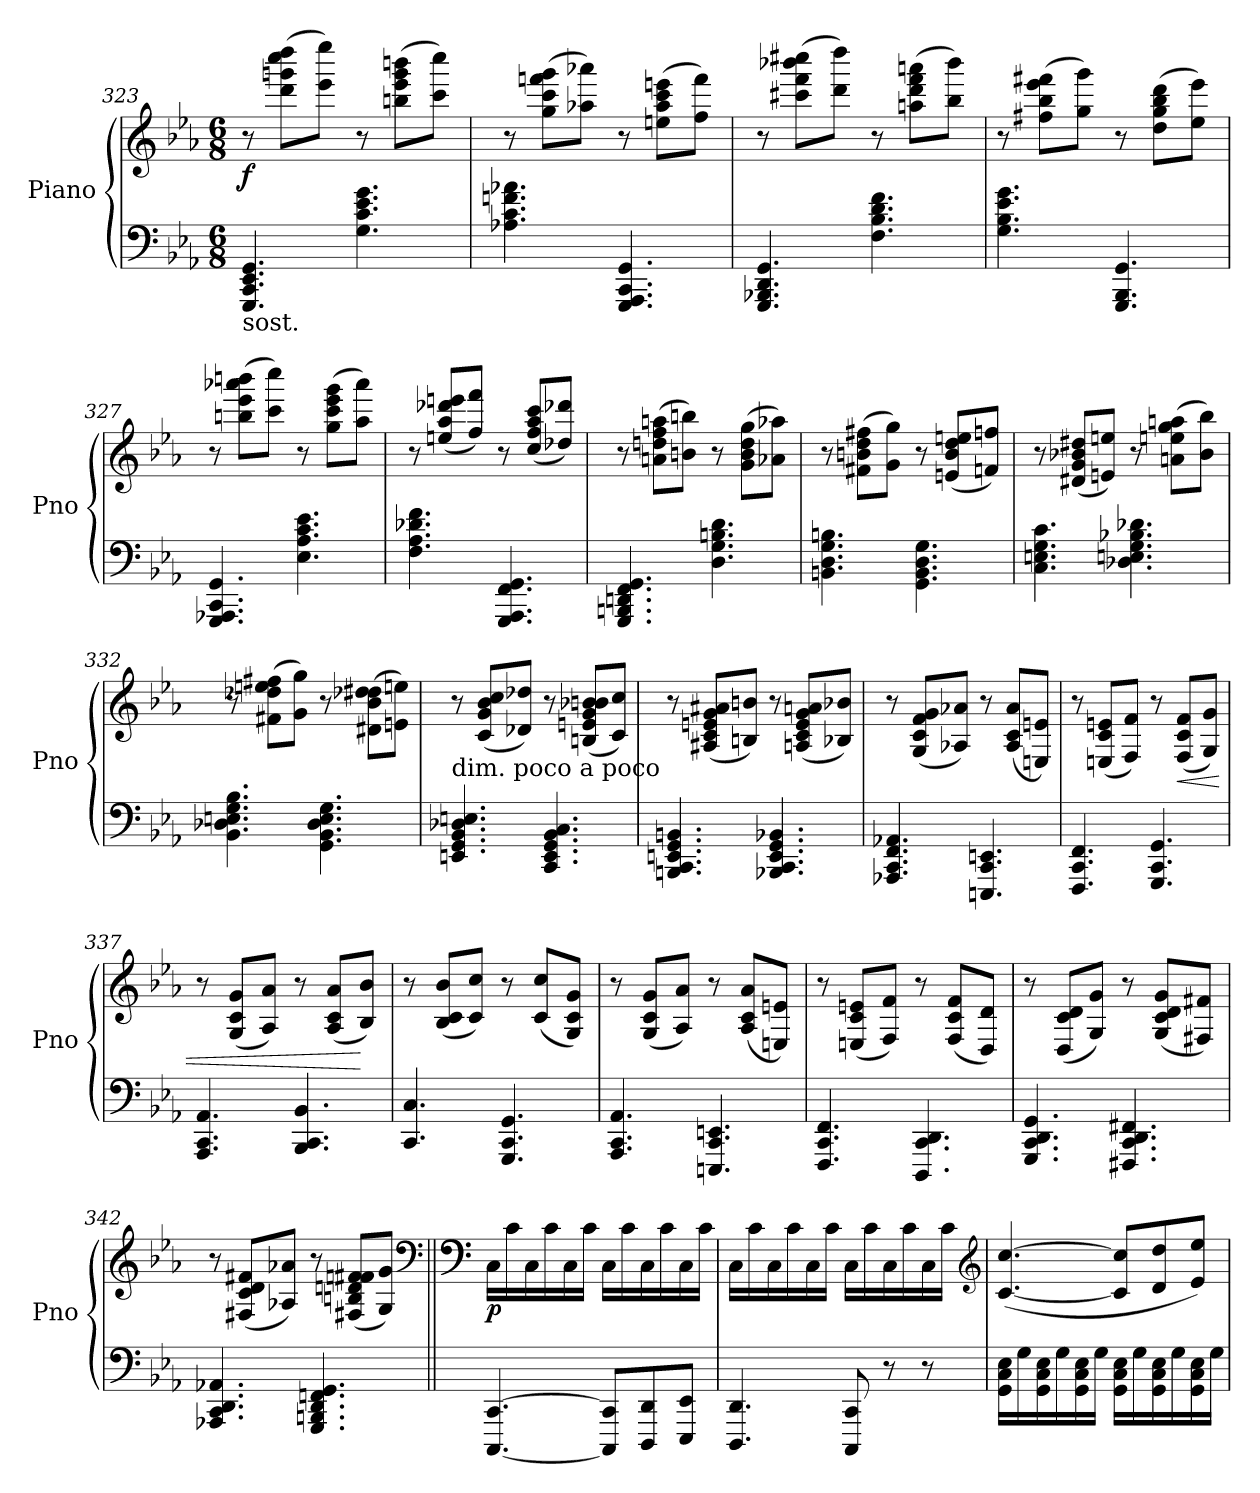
**kern	**kern	**dynam
*part1	*part1	*part1
*staff2	*staff1	*staff1/2
*I"Piano	*	*
*I'Pno	*	*
*clefF4	*clefG2	*
*k[b-e-a-]	*k[b-e-a-]	*
*E-:	*E-:	*
*M6/8	*M6/8	*
=323	=323	=323
!LO:TX:b:t=sost.	!	!
!	!	!LO:DY:b
4.GGG/ 4.CC/ 4.EE-/ 4.GG/	8r	f
.	(8ddd\ 8gggn\ 8cccc\ 8dddd\L	.
.	8eee-\ 8eeee-\J)	.
4.G\ 4.c\ 4.e-\ 4.g\	8r	.
.	(8bbn\ 8eee-\ 8ggg\ 8bbbn\L	.
.	8ccc\ 8cccc\J)	.
=324	=324	=324
4.A-X\ 4.c\ 4.fn\ 4.a-X\	8r	.
.	(8gg\ 8ccc\ 8fffn\ 8ggg\L	.
.	8aa-X\ 8aaa-X\J)	.
4.GGG/ 4.AAA-/ 4.CC/ 4.GG/	8r	.
.	(8een\ 8aa-\ 8ccc\ 8eeen\L	.
.	8ff\ 8fff\J)	.
=325	=325	=325
4.GGG/ 4.BBB-X/ 4.DD/ 4.GG/	8r	.
.	(8ccc#X\ 8fff\ 8bbb-X\ 8cccc#X\L	.
.	8ddd\ 8dddd\J)	.
4.F\ 4.B-\ 4.d\ 4.f\	8r	.
.	(8aan\ 8ddd\ 8fff\ 8aaan\L	.
.	8bb-\ 8bbb-\J)	.
!!LO:PB:g=z
=326	=326	=326
4.G\ 4.B-\ 4.e-\ 4.g\	8r	.
.	(8ff#X\ 8bb-\ 8eee-\ 8fff#X\L	.
.	8gg\ 8ggg\J)	.
4.GGG/ 4.BBB-/ 4.GG/	8r	.
.	(8dd\ 8gg\ 8bb-\ 8ddd\L	.
.	8ee-\ 8eee-\J)	.
=327	=327	=327
4.GGG/ 4.AAA-X/ 4.CC/ 4.GG/	8r	.
.	(8bbn\ 8eee-\ 8aaa-X\ 8bbbn\L	.
.	8ccc\ 8cccc\J)	.
4.E-\ 4.A-\ 4.c\ 4.e-\	8r	.
.	(8gg\ 8ccc\ 8eee-\ 8ggg\L	.
.	8aa-\ 8aaa-\J)	.
!!LO:PB:g=z
=328	=328	=328
4.F\ 4.A-\ 4.d-X\ 4.f\	8r	.
.	(8een/ 8aa-/ 8ddd-X/ 8eeen/L	.
.	8ff/ 8fff/J)	.
4.GGG/ 4.AAA-/ 4.FF/ 4.GG/	8r	.
.	(8cc/ 8ff/ 8aa-/ 8ccc/L	.
.	8dd-X/ 8ddd-X/J)	.
=329	=329	=329
4.GGG/ 4.BBBn/ 4.DDn/ 4.FF/ 4.GG/	8r	.
.	(8an\ 8ddn\ 8ff\ 8aan\L	.
.	8bn\ 8bbn\J)	.
4.D\ 4.G\ 4.Bn\ 4.d\	8r	.
.	(8g\ 8b\ 8dd\ 8gg\L	.
.	8a-X\ 8aa-X\J)	.
=330	=330	=330
4.BBn\ 4.D\ 4.G\ 4.Bn\	8r	.
.	(8f#X\ 8bn\ 8dd\ 8ff#X\L	.
.	8g\ 8gg\J)	.
4.GG\ 4.BB\ 4.D\ 4.G\	8r	.
.	(8en/ 8b/ 8dd/ 8een/L	.
.	8fn/ 8ffn/J)	.
!!LO:PB:g=z
=331	=331	=331
4.C\ 4.En\ 4.G\ 4.c\	8r	.
.	(8d#X/ 8g/ 8b-X/ 8dd#X/L	.
.	8en/ 8een/J)	.
4.D-X\ 4.En\ 4.G\ 4.B-X\ 4.d-X\	8r	.
.	(8an\ 8een\ 8gg\ 8aan\L	.
.	8b-\ 8bb-\J)	.
=332	=332	=332
4.BB-\ 4.D-X\ 4.En\ 4.G\ 4.B-\	8r	.
.	(8f#X\ 8dd-X\ 8een\ 8ff#X\L	.
.	8g\ 8gg\J)	.
4.GG\ 4.BB-\ 4.D-\ 4.E\ 4.G\	8r	.
.	(8d#X\ 8b-\ 8dd-X\ 8dd#X\L	.
.	8en\ 8een\J)	.
!!LO:PB:g=z
=333	=333	=333
!	!LO:TX:b:t=dim. poco a poco	!
4.EEn/ 4.GG/ 4.BB-/ 4.D-X/ 4.En/	8r	.
.	(8c/ 8g/ 8b-/ 8cc/L	.
.	8d-X/ 8dd-X/J)	.
4.CC/ 4.EE/ 4.GG/ 4.BB-/ 4.C/	8r	.
.	(8Bn/ 8en/ 8g/ 8b-X/ 8bn/L	.
.	8c/ 8cc/J)	.
=334	=334	=334
4.BBBn/ 4.CC/ 4.EEn/ 4.GG/ 4.BBn/	8r	.
.	(8A#X/ 8c/ 8en/ 8g/ 8a#X/L	.
.	8Bn/ 8bn/J)	.
4.BBB-X/ 4.CC/ 4.EE/ 4.GG/ 4.BB-X/	8r	.
.	(8An/ 8c/ 8e/ 8g/ 8an/L	.
.	8B-X/ 8b-X/J)	.
=335	=335	=335
4.AAA-X/ 4.CC/ 4.FF/ 4.AA-X/	8r	.
.	(8G/ 8c/ 8f/ 8g/L	.
.	8A-X/ 8a-X/J)	.
4.EEEn/ 4.CC/ 4.EEn/	8r	.
.	(8A-/ 8c/ 8a-/L	.
.	8En/ 8en/J)	.
!!LO:PB:g=z
=336	=336	=336
4.FFF/ 4.CC/ 4.FF/	8r	.
.	(8En/ 8c/ 8en/L	.
.	8F/ 8f/J)	.
4.GGG/ 4.CC/ 4.GG/	8r	.
!	!	!LO:HP:b
.	(8F/ 8c/ 8f/L	<
.	8G/ 8g/J)	.
=337	=337	=337
4.AAA-/ 4.CC/ 4.AA-/	8r	.
.	(8G/ 8c/ 8g/L	.
.	8A-/ 8a-/J)	.
4.BBB-/ 4.CC/ 4.BB-/	8r	.
.	(8A-/ 8c/ 8a-/L	.
.	8B-/ 8b-/J)	[
!!LO:PB:g=z
=338	=338	=338
4.CC/ 4.C/	8r	.
.	(8B-/ 8c/ 8b-/L	.
.	8c/ 8cc/J)	.
4.GGG/ 4.CC/ 4.GG/	8r	.
.	(8c/ 8cc/L	.
.	8G/ 8c/ 8g/J)	.
=339	=339	=339
4.AAA-/ 4.CC/ 4.AA-/	8r	.
.	(8G/ 8c/ 8g/L	.
.	8A-/ 8a-/J)	.
4.EEEn/ 4.CC/ 4.EEn/	8r	.
.	(8A-/ 8c/ 8a-/L	.
.	8En/ 8en/J)	.
=340	=340	=340
4.FFF/ 4.CC/ 4.FF/	8r	.
.	(8En/ 8c/ 8en/L	.
.	8F/ 8f/J)	.
4.DDD/ 4.CC/ 4.DD/	8r	.
.	(8F/ 8c/ 8f/L	.
.	8D/ 8d/J)	.
=341	=341	=341
4.GGG/ 4.CC/ 4.DD/ 4.GG/	8r	.
.	(8D/ 8c/ 8d/L	.
.	8G/ 8g/J)	.
4.FFF#X/ 4.CC/ 4.DD/ 4.FF#X/	8r	.
.	(8G/ 8c/ 8d/ 8g/L	.
.	8F#X/ 8f#X/J)	.
!!LO:PB:g=z
=342	=342	=342
4.AAA-X/ 4.CC/ 4.DD/ 4.AA-X/	8r	.
.	(8F#X/ 8c/ 8d/ 8f#X/L	.
.	8A-X/ 8a-X/J)	.
4.GGG/ 4.BBBn/ 4.DD/ 4.FFn/ 4.GG/	8r	.
.	(8F#X/ 8Bn/ 8dn/ 8fn/ 8f#X/L	.
.	8G/ 8g/J)	.
*	*clefF4	*
!!LO:PB:g=z
=343||	=343||	=343||
*	*clefF4	*
!	!	!LO:DY:b
[4.CCC/ [4.CC/	16C\LL	p
.	16c\	.
.	16C\	.
.	16c\	.
.	16C\	.
.	16c\JJ	.
8CCC/] 8CC/]L	16C\LL	.
.	16c\	.
8DDD/ 8DD/	16C\	.
.	16c\	.
8EEE-/ 8EE-/J	16C\	.
.	16c\JJ	.
=344	=344	=344
4.DDD/ 4.DD/	16C\LL	.
.	16c\	.
.	16C\	.
.	16c\	.
.	16C\	.
.	16c\JJ	.
8CCC/ 8CC/	16C\LL	.
.	16c\	.
8r	16C\	.
.	16c\	.
8r	16C\	.
.	16c\JJ	.
*	*clefG2	*
!!LO:PB:g=z
=345	=345	=345
16GG\ 16C\ 16E-\LL	([4.c/ [4.cc/	.
16G\	.	.
16GG\ 16C\ 16E-\	.	.
16G\	.	.
16GG\ 16C\ 16E-\	.	.
16G\JJ	.	.
16GG\ 16C\ 16E-\LL	8c/] 8cc/]L	.
16G\	.	.
16GG\ 16C\ 16E-\	8d/ 8dd/	.
16G\	.	.
16GG\ 16C\ 16E-\	8e-/ 8ee-/J)	.
16G\JJ	.	.
=	=	=
*-	*-	*-
